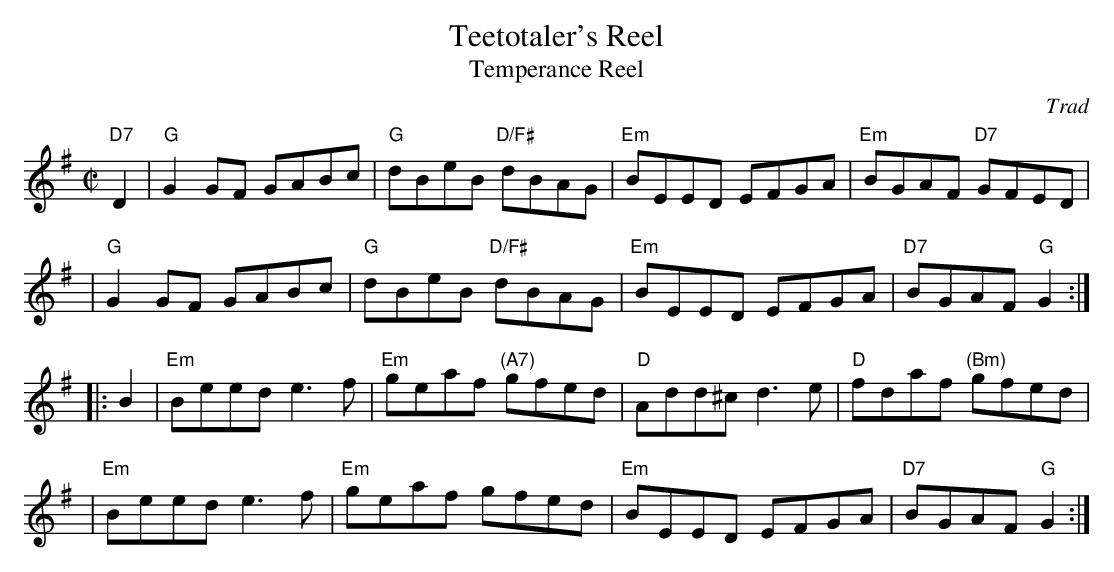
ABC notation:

X:1
T: Teetotaler's Reel
T: Temperance Reel
O: Trad
M: C|
L: 1/8
K: G
"D7"D2 \
| "G"G2GF GABc | "G"dBeB "D/F#"dBAG | "Em"BEED EFGA | "Em"BGAF "D7"GFED |
| "G"G2GF GABc | "G"dBeB "D/F#"dBAG | "Em"BEED EFGA | "D7"BGAF "G"G2 :|
|: B2 \
| "Em"Beed e3f | "Em"geaf "(A7)"gfed | "D"Add^c d3e | "D"fdaf "(Bm)"gfed |
| "Em"Beed e3f | "Em"geaf gfed | "Em"BEED EFGA | "D7"BGAF "G"G2 :|
